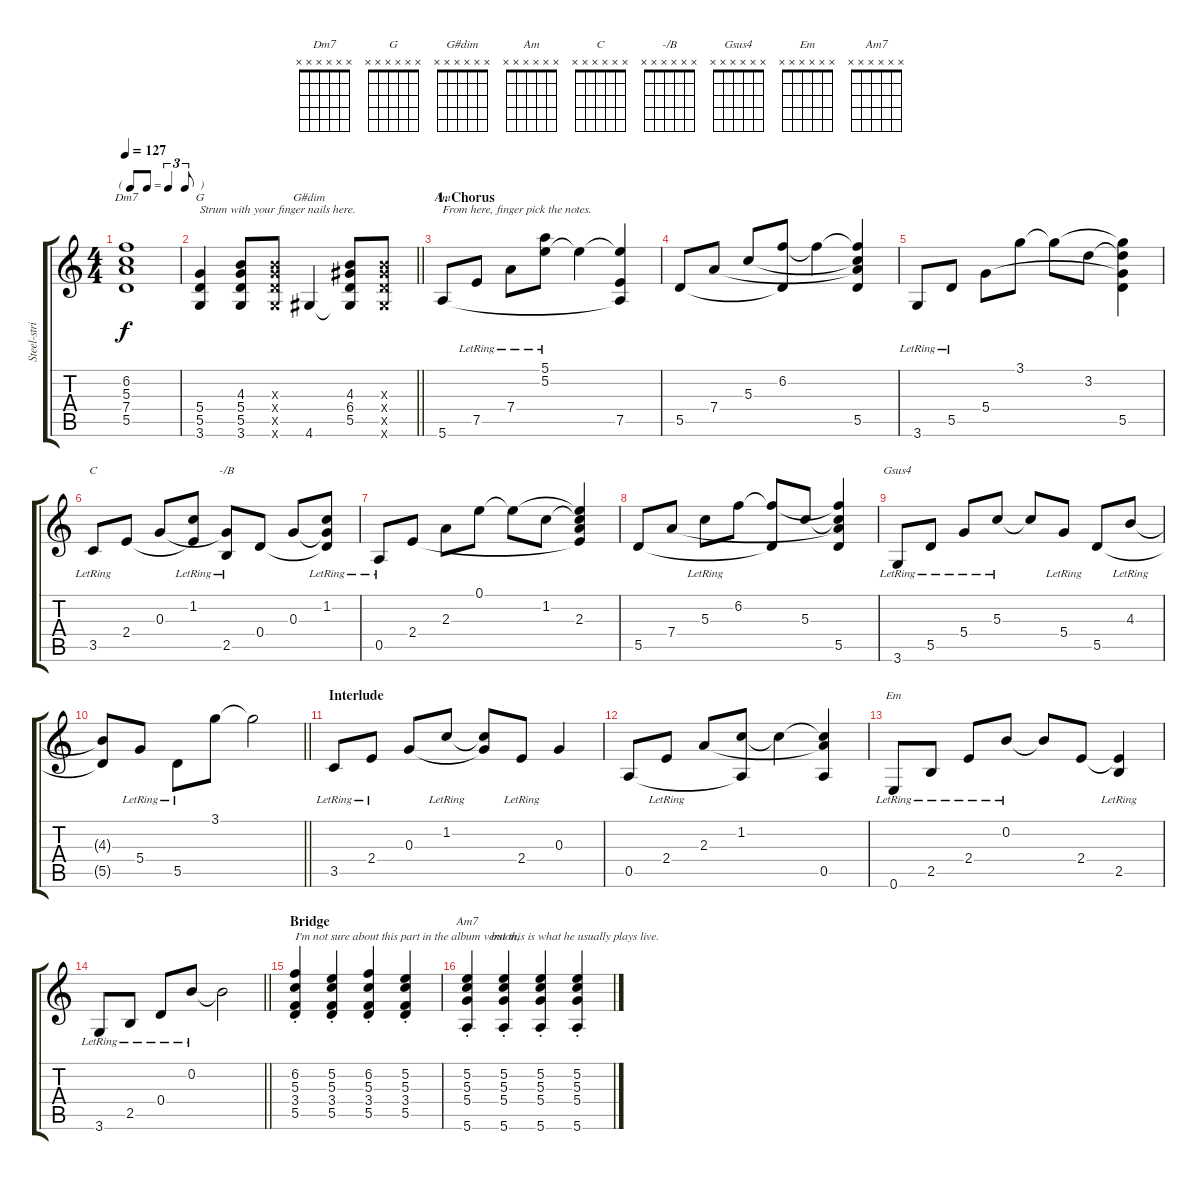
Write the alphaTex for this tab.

\track ("Steel-stringed Acoustic Guitar" "Steel-stri") {instrument acousticguitarsteel}
\staff {score tabs}
\tuning (E4 B3 G3 D3 A2 E2) {hide}
\chord ("Dm7" x x x x x x)
\chord ("G" x x x x x x)
\chord ("G#dim" x x x x x x)
\chord ("Am" x x x x x x)
\chord ("C" x x x x x x)
\chord ("-/B" x x x x x x)
\chord ("Gsus4" x x x x x x)
\chord ("Em" x x x x x x)
\chord ("Am7" x x x x x x)
\ts (4 4)
\tf triplet8th
\tempo 127
\clef g2
\ks c
(6.2 5.3 7.4 5.5).1{ch "Dm7" dy f} |
\barLineRight lightlight
(5.4 5.5 3.6).4{ch "G" txt "Strum with your finger nails here. "} (4.3 5.4 5.5 3.6).8 (4.3{x} 5.4{x} 5.5{x} 3.6{x}).8 4.6.4{ch "G#dim"} (4.3 6.4 5.5 4.6{t}).8 (4.3{x} 6.4{x} 5.5{x} 4.6{x}).8 |
\section ("" "1. Chorus")
5.6.8{ch "Am" txt "From here, finger pick the notes."} 7.5{lr}.8 7.4{lr}.8 (5.1{lr} 5.2).8 5.2{t}.4 (5.2{t} 7.5 5.6{t}).4 |
5.5.8 7.4.8 5.3.8 (6.2 5.5{t}).8 6.2{t}.4 (6.2{t} 5.3{t} 7.4{t} 5.5).4 |
3.6{lr}.8 5.5{lr}.8 5.4.8 3.1.8 3.1{t}.8 3.2.8 (3.1{t} 3.2{t} 5.4{t} 5.5).4 |
3.5{lr}.8{ch "C"} 2.4.8 0.3.8 (1.2{lr} 2.4{t}).8 (0.3{t} 2.5{lr}).8{ch "-/B"} 0.4.8 0.3.8 (1.2{lr} 0.3{t} 0.4{t}).8 |
0.5{lr}.8 2.4.8 2.3.8 0.1.8 0.1{t}.8 1.2.8 (0.1{t} 1.2{t} 2.3 2.4{t}).4 |
5.5.8 7.4.8 5.3{lr}.8 6.2.8 (6.2{t} 5.5{t}).8 5.3.8 (6.2{t} 5.3{t} 7.4{t} 5.5).4 |
3.6{lr}.8{ch "Gsus4"} 5.5{lr}.8 5.4{lr}.8 5.3{lr}.8 5.3{t}.8 5.4{lr}.8 5.5.8 4.3{lr}.8 |
\barLineRight lightlight
(4.3{t} 5.5{t}).8 5.4{lr}.8 5.5{lr}.8 3.1.8 3.1{t}.2 |
\section ("" "Interlude")
3.5{lr}.8 2.4{lr}.8 0.3.8 1.2{lr}.8 (1.2{t} 0.3{t}).8 2.4{lr}.8 0.3.4 |
0.5.8 2.4{lr}.8 2.3.8 (1.2 0.5{t}).8 1.2{t}.4 (1.2{t} 2.3{t} 0.5).4 |
0.6{lr}.8{ch "Em"} 2.5{lr}.8 2.4{lr}.8 0.2{lr}.8 0.2{t}.8 2.4.8 (2.4{t} 2.5{lr}).4 |
\barLineRight lightlight
3.6{lr}.8 2.5{lr}.8 0.4{lr}.8 0.2{lr}.8 0.2{t}.2 |
\section ("" "Bridge")
(6.2{st} 5.3{st} 3.4{st} 5.5{st}).4{txt "I'm not sure about this part in the album version,"} (5.2{st} 5.3{st} 3.4{st} 5.5{st}).4 (6.2{st} 5.3{st} 3.4{st} 5.5{st}).4 (5.2{st} 5.3{st} 3.4{st} 5.5{st}).4 |
(5.2{st} 5.3{st} 5.4{st} 5.6{st}).4{ch "Am7" txt "        but this is what he usually plays live."} (5.2{st} 5.3{st} 5.4{st} 5.6{st}).4 (5.2{st} 5.3{st} 5.4{st} 5.6{st}).4 (5.2{st} 5.3{st} 5.4{st} 5.6{st}).4
